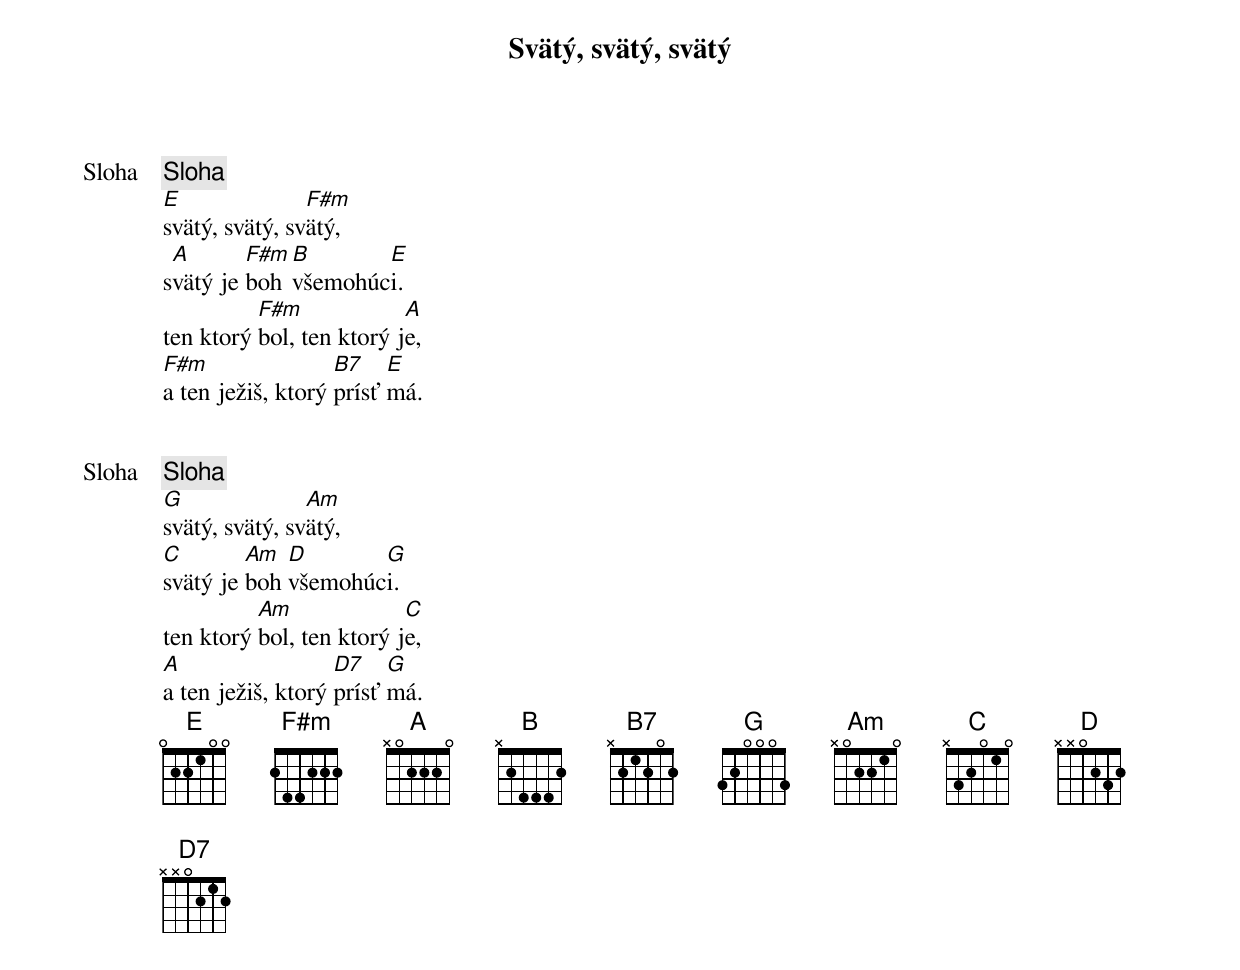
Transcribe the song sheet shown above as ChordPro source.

{title: Svätý, svätý, svätý}

{start_of_verse: Sloha}
{comment: Sloha}
[E]svätý, svätý, sv[F#m]ätý,
s[A]vätý je [F#m]boh [B]všemohúc[E]i.
ten ktorý [F#m]bol, ten ktorý j[A]e,
[F#m]a ten ježiš, ktorý [B7]prísť [E]má.
{end_of_verse}

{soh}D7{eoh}

{start_of_verse: Sloha}
{comment: Sloha}
[G]svätý, svätý, sv[Am]ätý,
[C]svätý je [Am]boh [D]všemohúc[G]i.
ten ktorý [Am]bol, ten ktorý j[C]e,
[A]a ten ježiš, ktorý [D7]prísť [G]má.
{end_of_verse}
